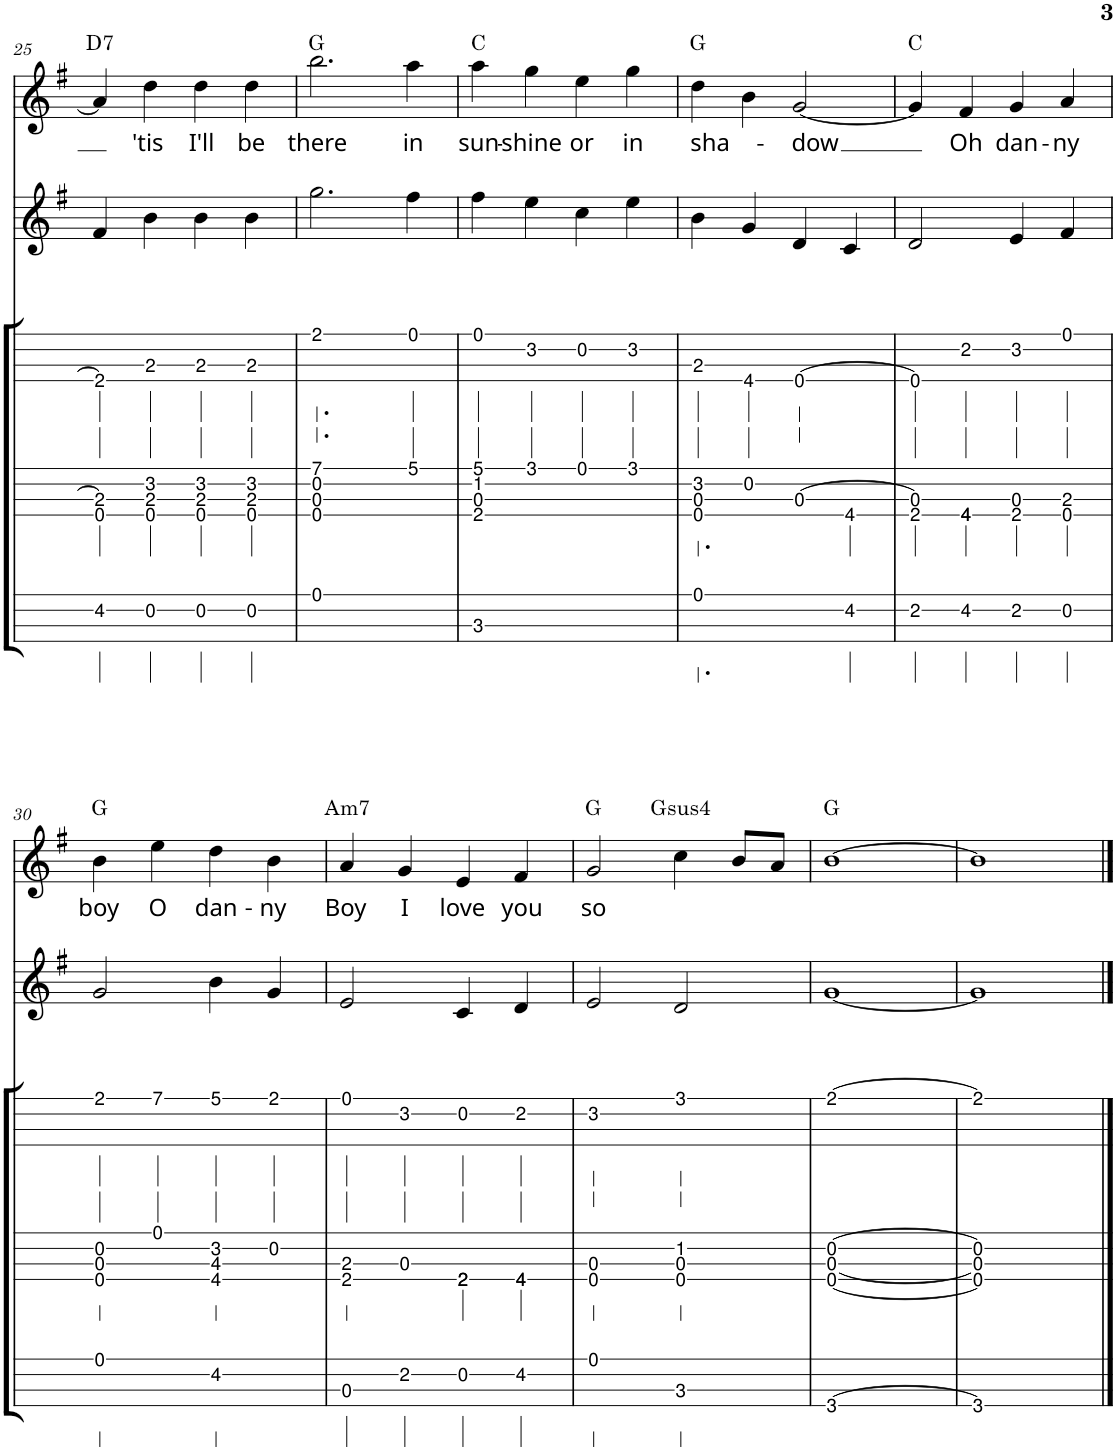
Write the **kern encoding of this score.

**kern	**kern	**kern	**kern	**kern	**text	**harte
*part5	*part4	*part3	*part2	*part1	*part1	*part1
*staff5	*staff4	*staff3	*staff2	*staff1	*staff1	*
*I"Bass Guitar	*I"Baritone	*I"Ukulele	*I"Tenor Recorder	*I"Mandolin	*	*
*	*	*	*I'Rec	*	*	*
!!LO:PB:g=z
*	*	*	*clefG2	*clefG2	*	*
*k[f#]	*k[f#]	*k[f#]	*k[f#]	*k[f#]	*	*
*G:	*G:	*G:	*G:	*G:	*	*
*M4/4	*M4/4	*M4/4	*M4/4	*M4/4	*	*
=25	=25	=25	=25	=25	=25	=25
*	*^	*	*	*	*	*
!	!	!	!	!	!	!	!LO:H:kt=7
4FF#\	4A/]	4D\	4A\]	4f#/	4a/]	.	D:7
!	!	!	!	!	!	!LO:LY:b	!
4DD\	4d/	4D\ 4A\	4d\	4b\	4dd\	'tis	.
!	!	!	!	!	!	!LO:LY:b	!
4DD\	4d/	4D\ 4A\	4d\	4b\	4dd\	I'll	.
!	!	!	!	!	!	!LO:LY:b	!
4DD\	4d/	4D\ 4A\	4d\	4b\	4dd\	be	.
=26	=26	=26	=26	=26	=26	=26	=26
!	!	!	!	!	!	!LO:LY:b	!
1GG	2.b/	1D 1G 1B	2.b\	2.gg\	2.bb\	there	G:maj
!	!	!	!	!	!	!LO:LY:b	!
.	4a/	.	4a\	4ff#\	4aa\	in	.
=27	=27	=27	=27	=27	=27	=27	=27
!	!	!	!	!	!	!LO:LY:b	!
1CC	4a/	1E 1G 1c	4a\	4ff#\	4aa\	sun-	C:maj
!	!	!	!	!	!	!LO:LY:b	!
.	4g/	.	4g\	4ee\	4gg\	-shine	.
!	!	!	!	!	!	!LO:LY:b	!
.	4e/	.	4e\	4cc\	4ee\	or	.
!	!	!	!	!	!	!LO:LY:b	!
.	4g/	.	4g\	4ee\	4gg\	in	.
=28	=28	=28	=28	=28	=28	=28	=28
!	!	!	!	!	!	!LO:LY:b	!
2.GG\	4d/	2.D\ 2.G\	4d\	4b\	4dd\	sha-	G:maj
.	4B/	.	4B\	4g/	4b\	.	.
!	!	!	!	!	!	!LO:LY:b	!
.	[2G/	.	[2G\	4d/	[2g/	-dow	.
4FF#\	.	4F#\	.	4c/	.	.	.
=29	=29	=29	=29	=29	=29	=29	=29
4EE\	4G/]	4E\	4G\]	2d/	4g/]	.	C:maj
!	!	!	!	!	!	!LO:LY:b	!
4FF#\	4F#/	4F#\	4f#\	.	4f#/	Oh	.
!	!	!	!	!	!	!LO:LY:b	!
4EE\	4G/	4E\	4g\	4e/	4g/	dan-	.
!	!	!	!	!	!	!LO:LY:b	!
4DD\	4A/	4D\	4a\	4f#/	4a/	-ny	.
!!LO:LB:g=z
=30	=30	=30	=30	=30	=30	=30	=30
!	!	!	!	!	!	!LO:LY:b	!
2GG\	4B/	2D\ 2G\	4b\	2g/	4b\	boy	G:maj
!	!	!	!	!	!	!LO:LY:b	!
.	4e/	.	4ee\	.	4ee\	O	.
!	!	!	!	!	!	!LO:LY:b	!
2FF#\	4d/	2F#\ 2B\	4dd\	4b\	4dd\	dan-	.
!	!	!	!	!	!	!LO:LY:b	!
.	4B/	.	4b\	4g/	4b\	-ny	.
=31	=31	=31	=31	=31	=31	=31	=31
!	!	!	!	!	!	!LO:LY:b	!LO:H:kt=m7
4AAA\	4A/	2E\	4a\	2e/	4a/	Boy	A:min7
!	!	!	!	!	!	!LO:LY:b	!
4EE\	4G/	.	4g\	.	4g/	I	.
!	!	!	!	!	!	!LO:LY:b	!
4DD\	4E/	4E\	4e\	4c/	4e/	love	.
!	!	!	!	!	!	!LO:LY:b	!
4FF#\	4F#/	4F#\	4f#\	4d/	4f#/	you	.
=32	=32	=32	=32	=32	=32	=32	=32
!	!	!	!	!	!	!LO:LY:b	!
2GG\	2G/	2D\	2g\	2e/	2g/	so	G:maj
!	!	!	!	!	!	!	!LO:H:kt=4
2CC\	2c/	2D\ 2G\	2cc\	2d/	4cc\	.	G:sus4
.	.	.	.	.	8b/L	.	.
.	.	.	.	.	8a/J	.	.
=33	=33	=33	=33	=33	=33	=33	=33
[1GGG	[1B	[1D [1G	[1b	[1g	[1b	.	G:maj
=34	=34	=34	=34	=34	=34	=34	=34
1GGG]	1B]	1D] 1G]	1b]	1g]	1b]	.	.
*	*v	*v	*	*	*	*	*
==	==	==	==	==	==	==
*-	*-	*-	*-	*-	*-	*-
